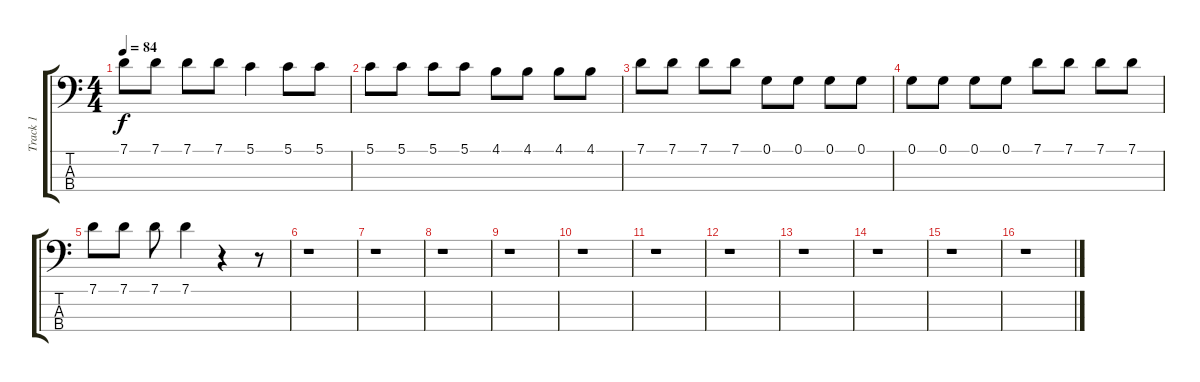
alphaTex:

\track ("Track 1" "Track 1") {instrument electricbasspick}
\staff {score tabs}
\tuning (G2 D2 A1 E1) {hide}
\ts (4 4)
\tempo 84
\clef f4
\ks c
7.1.8{dy f} 7.1.8 7.1.8 7.1.8 5.1.4 5.1.8 5.1.8 |
5.1.8 5.1.8 5.1.8 5.1.8 4.1.8 4.1.8 4.1.8 4.1.8 |
7.1.8 7.1.8 7.1.8 7.1.8 0.1.8 0.1.8 0.1.8 0.1.8 |
0.1.8 0.1.8 0.1.8 0.1.8 7.1.8 7.1.8 7.1.8 7.1.8 |
7.1.8 7.1.8 7.1.8 7.1.4 r.4 r.8 |
r.1 |
r.1 |
r.1 |
r.1 |
r.1 |
r.1 |
r.1 |
r.1 |
r.1 |
r.1 |
r.1
